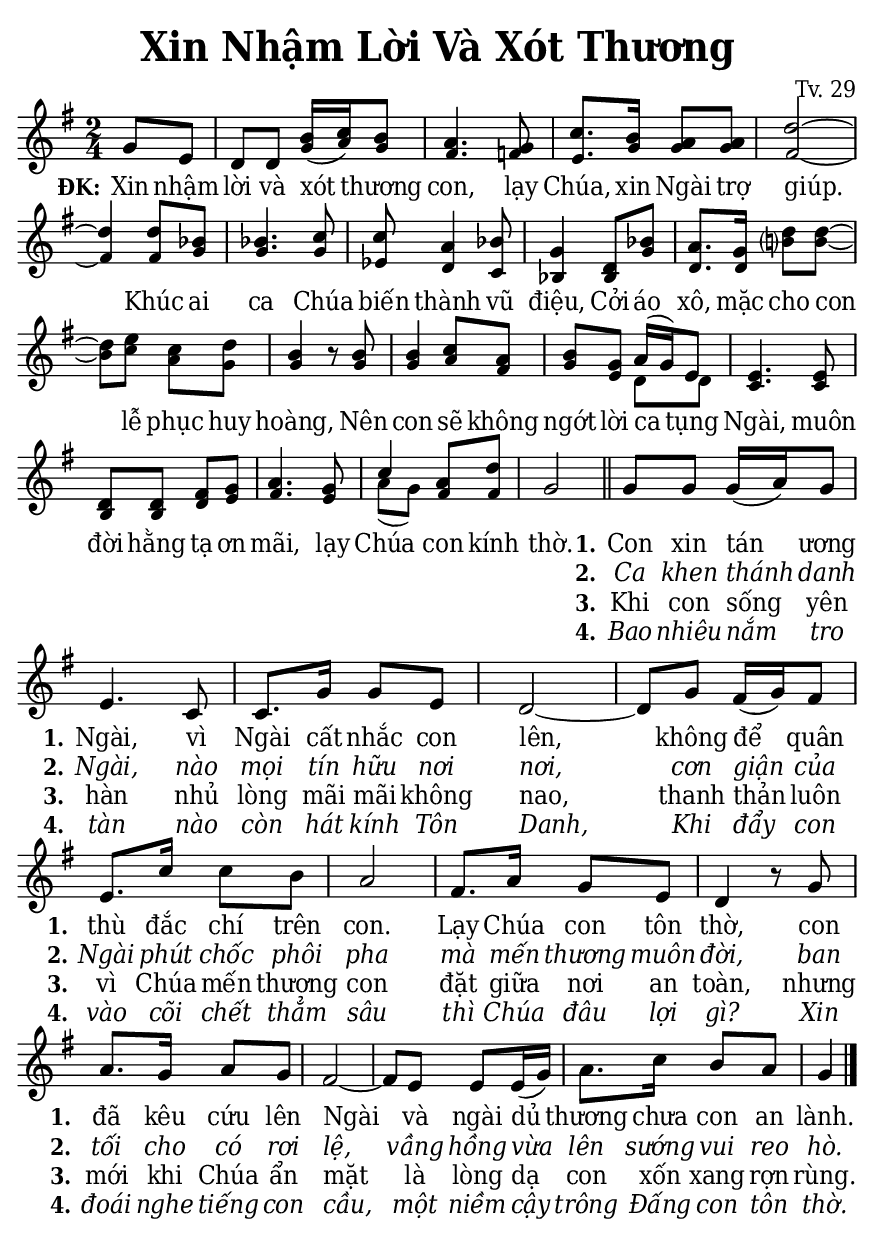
% Cài đặt chung\
\version "2.22.1"
\include "english.ly"

\header {
  title = \markup { \fontsize #1 "Xin Nhậm Lời Và Xót Thương" }
  composer = "Tv. 29"
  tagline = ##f
}

% mã nguồn cho những chức năng chưa hỗ trợ trong phiên bản lilypond hiện tại
% cung cấp bởi cộng đồng lilypond khi gửi email đến lilypond-user@gnu.org
% Đổi kích thước nốt cho bè phụ
notBePhu =
#(define-music-function (font-size music) (number? ly:music?)
   (for-some-music
     (lambda (m)
       (if (music-is-of-type? m 'rhythmic-event)
           (begin
             (set! (ly:music-property m 'tweaks)
                   (cons `(font-size . ,font-size)
                         (ly:music-property m 'tweaks)))
             #t)
           #f))
     music)
   music)

% in số phiên khúc trên mỗi dòng
#(define (add-grob-definition grob-name grob-entry)
     (set! all-grob-descriptions
           (cons ((@@ (lily) completize-grob-entry)
                  (cons grob-name grob-entry))
                 all-grob-descriptions)))

#(add-grob-definition
    'StanzaNumberSpanner
    `((direction . ,LEFT)
      (font-series . bold)
      (padding . 1.0)
      (side-axis . ,X)
      (stencil . ,ly:text-interface::print)
      (X-offset . ,ly:side-position-interface::x-aligned-side)
      (Y-extent . ,grob::always-Y-extent-from-stencil)
      (meta . ((class . Spanner)
               (interfaces . (font-interface
                              side-position-interface
                              stanza-number-interface
                              text-interface))))))

\layout {
    \context {
      \Global
      \grobdescriptions #all-grob-descriptions
    }
    \context {
      \Score
      \remove Stanza_number_align_engraver
      \consists
        #(lambda (context)
           (let ((texts '())
                 (syllables '()))
             (make-engraver
              (acknowledgers
               ((stanza-number-interface engraver grob source-engraver)
                  (set! texts (cons grob texts)))
               ((lyric-syllable-interface engraver grob source-engraver)
                  (set! syllables (cons grob syllables))))
              ((stop-translation-timestep engraver)
                 (for-each
                  (lambda (text)
                    (for-each
                     (lambda (syllable)
                       (ly:pointer-group-interface::add-grob
                        text
                        'side-support-elements
                        syllable))
                     syllables))
                  texts)
                 (set! syllables '())))))
    }
    \context {
      \Lyrics
      \remove Stanza_number_engraver
      \consists
        #(lambda (context)
           (let ((text #f)
                 (last-stanza #f))
             (make-engraver
              ((process-music engraver)
                 (let ((stanza (ly:context-property context 'stanza #f)))
                   (if (and stanza (not (equal? stanza last-stanza)))
                       (let ((column (ly:context-property context
'currentCommandColumn)))
                         (set! last-stanza stanza)
                         (if text
                             (ly:spanner-set-bound! text RIGHT column))
                         (set! text (ly:engraver-make-grob engraver
'StanzaNumberSpanner '()))
                         (ly:grob-set-property! text 'text stanza)
                         (ly:spanner-set-bound! text LEFT column)))))
              ((finalize engraver)
                 (if text
                     (let ((column (ly:context-property context
'currentCommandColumn)))
                       (ly:spanner-set-bound! text RIGHT column)))))))
      \override StanzaNumberSpanner.horizon-padding = 10000
    }
}

stanzaReminderOff =
  \temporary \override StanzaNumberSpanner.after-line-breaking =
     #(lambda (grob)
        ;; Can be replaced with (not (first-broken-spanner? grob)) in 2.23.
        (if (let ((siblings (ly:spanner-broken-into (ly:grob-original grob))))
              (and (pair? siblings)
                   (not (eq? grob (car siblings)))))
            (ly:grob-suicide! grob)))

stanzaReminderOn = \undo \stanzaReminderOff
% kết thúc mã nguồn

% Nhạc phiên khúc
nhacPhienKhucSop = \relative c'' {
  \partial 4 g8 e |
  d d b'16 (c) b8 |
  a4. g8 |
  c8. b16 a8 a |
  d2 ~ |
  d4 d8 bf |
  bf4. c8 |
  c a4 bf8 |
  g4 d8 bf' |
  a8. g16 d'8 d ~ |
  d e c d |
  b4 r8 b |
  b4 c8 a |
  b g a16 (g) e8 |
  e4. e8 |
  d d fs g |
  a4. g8 |
  c4 a8 d |
  g,2 \bar "||"
  
  g8 g g16 (a) g8 |
  e4. c8 |
  c8. g'16 g8 e |
  d2 ~ |
  d8 g fs16 (g) fs8 |
  e8. c'16 c8 b |
  a2 |
  fs8. a16 g8 e |
  d4 r8 g |
  a8. g16 a8 g |
  fs2 ~ |
  fs8 e e e16 (g) |
  a8. c16 b8 a |
  g4 \bar "|."
}

nhacPhienKhucAlto = \relative c'' {
  g8 e |
  d d g16 (a) g8 |
  fs4. f!8 |
  e8. g16 g8 g |
  fs2 ~ |
  fs4 fs8 g |
  g4. g8 |
  ef d4 c8 |
  bf4 bf8 g' |
  d8. d16 b'!?8 b ~ |
  b c a g |
  g4 r8 g |
  g4 a8 fs |
  g e d [d] |
  c4. c8 |
  b b d e |
  fs4. e8 |
  a (g) fs fs |
  g2
}

% Lời phiên khúc
loiPhienKhucSop = \lyrics {
  \stanzaReminderOff
  \set stanza = "ĐK:"
  Xin nhậm lời và xót thương con,
  lạy Chúa, xin Ngài trợ giúp.
  Khúc ai ca Chúa biến thành vũ điệu,
  Cởi áo xô, mặc cho con lễ phục huy hoàng,
  Nên con sẽ không ngớt lời ca tụng Ngài,
  muôn đời hằng tạ ơn mãi,
  lạy Chúa con kính thờ.
  \stanzaReminderOn
  <<
    {
      \set stanza = "1."
      Con xin tán ương Ngài,
      vì Ngài cất nhắc con lên,
      không để quân thù đắc chí trên con.
      Lạy Chúa con tôn thờ,
      con đã kêu cứu lên Ngài
      và ngài dủ thương chưa con an lành.
    }
    \new Lyrics {
	    \set associatedVoice = "beSop"
	    \set stanza = "2."
      \override Lyrics.LyricText.font-shape = #'italic
	    Ca khen thánh danh Ngài,
	    nào mọi tín hữu nơi nơi,
	    cơn giận của Ngài phút chốc phôi pha
	    mà mến thương muôn đời,
	    ban tối cho có rơi lệ,
	    vầng hồng vừa lên sướng vui reo hò.
    }
    \new Lyrics {
	    \set associatedVoice = "beSop"
	    \set stanza = "3."
	    Khi con sống yên hàn nhủ lòng mãi mãi không nao,
	    thanh thản luôn vì Chúa mến thương con
	    đặt giữa nơi an toàn,
	    nhưng mới khi Chúa ẩn mặt
	    là lòng dạ con xốn xang rợn rùng.
    }
    \new Lyrics {
	    \set associatedVoice = "beSop"
	    \set stanza = "4."
      \override Lyrics.LyricText.font-shape = #'italic
	    Bao nhiêu nắm tro tàn
	    nào còn hát kính Tôn Danh,
	    Khi đẩy con vào cõi chết thẳm sâu
	    thì Chúa đâu lợi gì?
	    Xin đoái nghe tiếng con cầu,
	    một niềm cậy trông Đấng con tôn thờ.
    }
  >>
}

% Dàn trang
\paper {
  #(set-paper-size "a5")
  top-margin = 3\mm
  bottom-margin = 3\mm
  left-margin = 3\mm
  right-margin = 3\mm
  indent = #0
  #(define fonts
	 (make-pango-font-tree "Deja Vu Serif Condensed"
	 		       "Deja Vu Serif Condensed"
			       "Deja Vu Serif Condensed"
			       (/ 20 20)))
  print-page-number = ##f
  page-count = #1
}

TongNhip = {
  \key g \major \time 2/4
  \set Timing.beamExceptions = #'()
  \set Timing.baseMoment = #(ly:make-moment 1/4)
}

\score {
  \new ChoirStaff <<
    \new Staff \with {
        \consists "Merge_rests_engraver"
        printPartCombineTexts = ##f
      }
      <<
      \new Voice \TongNhip \partCombine 
        \nhacPhienKhucSop
        \notBePhu -1 { \nhacPhienKhucAlto }
      \new NullVoice = beSop \nhacPhienKhucSop
      \new Lyrics \lyricsto beSop \loiPhienKhucSop
      >>
  >>
  \layout {
    \override Lyrics.LyricSpace.minimum-distance = #0.4
    \override Score.BarNumber.break-visibility = ##(#f #f #f)
    \override Score.SpacingSpanner.uniform-stretching = ##t
  } 
}
